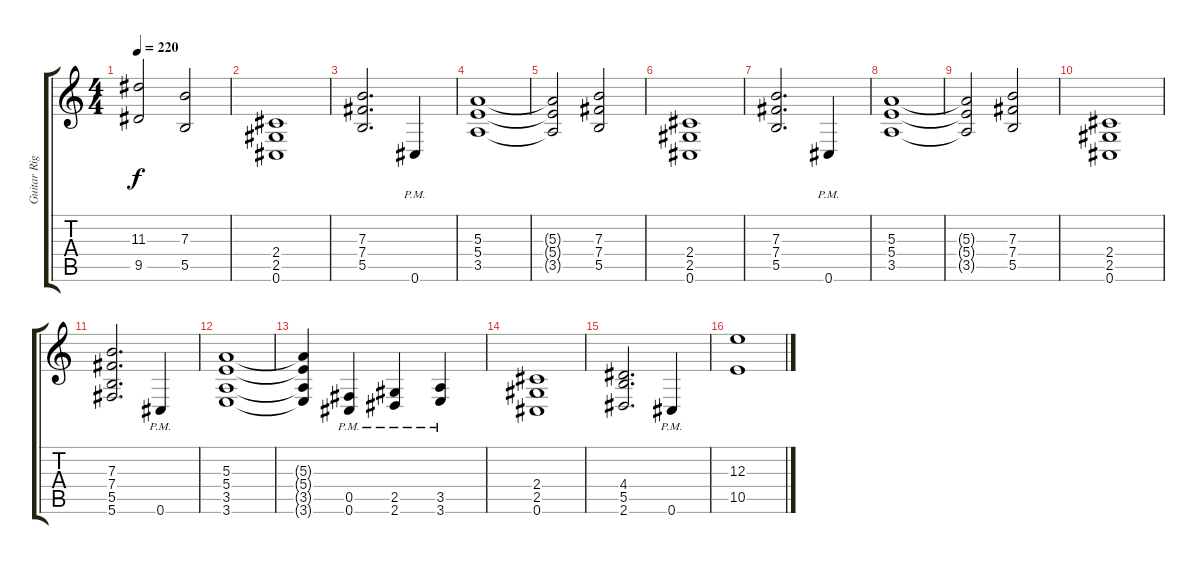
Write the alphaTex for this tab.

\track ("Guitar Rigth" "Guitar Rig") {instrument distortionguitar}
\staff {score tabs}
\tuning (Db4 Ab3 E3 B2 Gb2 Db2) {hide}
\ts (4 4)
\tempo 220
\clef g2
\ks c
(11.3 9.5).2{dy f} (7.3 5.5).2 |
(2.4 2.5 0.6).1 |
(7.3 7.4 5.5).2{d} 0.6{pm}.4 |
(5.3 5.4 3.5).1 |
(5.3{t} 5.4{t} 3.5{t}).2 (7.3 7.4 5.5).2 |
(2.4 2.5 0.6).1 |
(7.3 7.4 5.5).2{d} 0.6{pm}.4 |
(5.3 5.4 3.5).1 |
(5.3{t} 5.4{t} 3.5{t}).2 (7.3 7.4 5.5).2 |
(2.4 2.5 0.6).1 |
(7.3 7.4 5.5 5.6).2{d} 0.6{pm}.4 |
(5.3 5.4 3.5 3.6).1 |
(5.3{t} 5.4{t} 3.5{t} 3.6{t}).4 (0.5{pm} 0.6{pm}).4 (2.5{pm} 2.6{pm}).4 (3.5{pm} 3.6{pm}).4 |
(2.4 2.5 0.6).1 |
(4.4 5.5 2.6).2{d} 0.6{pm}.4 |
(12.3 10.5).1
